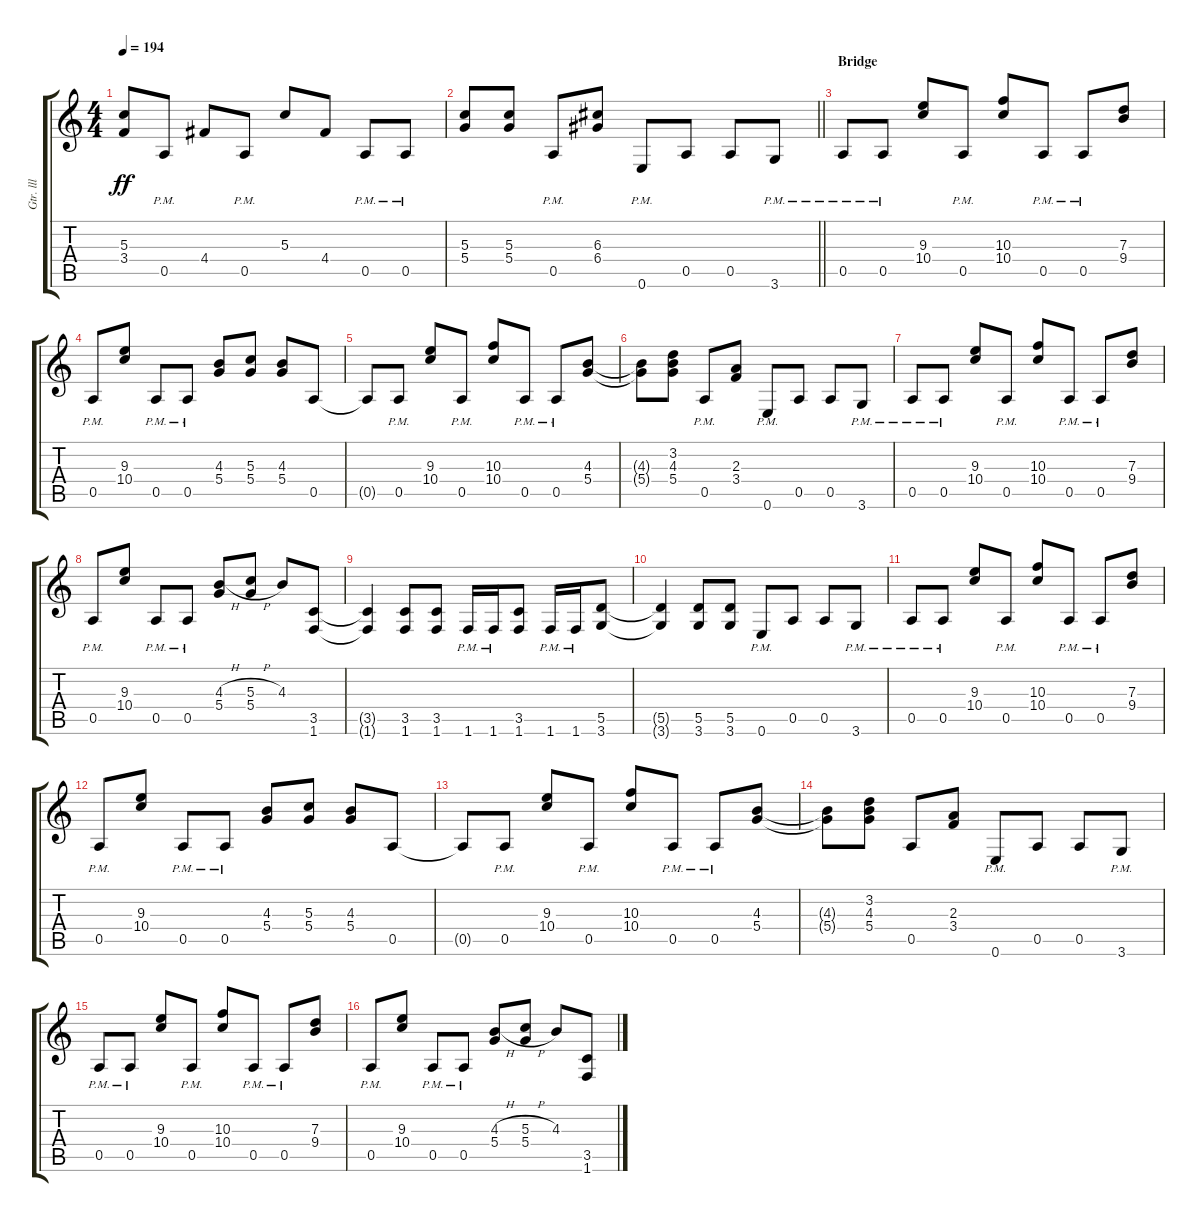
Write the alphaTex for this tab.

\track ("Gtr. lll" "Gtr. lll") {instrument distortionguitar}
\staff {score tabs}
\tuning (E4 B3 G3 D3 A2 E2) {hide}
\ts (4 4)
\tempo 194
\clef g2
\ks c
(5.3{t} 3.4{t}).8{dy ff} 0.5{pm}.8 4.4.8 0.5{pm}.8 5.3.8 4.4.8 0.5{pm}.8 0.5{pm}.8 |
\barLineRight lightlight
(5.3 5.4).8 (5.3 5.4).8 0.5{pm}.8 (6.3 6.4).8 0.6{pm}.8 0.5.8 0.5.8 3.6{pm}.8 |
\section ("" "Bridge")
0.5{pm}.8 0.5{pm}.8 (9.3 10.4).8 0.5{pm}.8 (10.3 10.4).8 0.5{pm}.8 0.5{pm}.8 (7.3 9.4).8 |
0.5{pm}.8 (9.3 10.4).8 0.5{pm}.8 0.5{pm}.8 (4.3 5.4).8 (5.3 5.4).8 (4.3 5.4).8 0.5.8 |
0.5{t}.8 0.5{pm}.8 (9.3 10.4).8 0.5{pm}.8 (10.3 10.4).8 0.5{pm}.8 0.5{pm}.8 (4.3 5.4).8 |
(4.3{t} 5.4{t}).8 (3.2 4.3 5.4).8 0.5{pm}.8 (2.3 3.4).8 0.6{pm}.8 0.5.8 0.5.8 3.6{pm}.8 |
0.5{pm}.8 0.5{pm}.8 (9.3 10.4).8 0.5{pm}.8 (10.3 10.4).8 0.5{pm}.8 0.5{pm}.8 (7.3 9.4).8 |
0.5{pm}.8 (9.3 10.4).8 0.5{pm}.8 0.5{pm}.8 (4.3{h} 5.4).8 (5.3{h} 5.4).8 4.3.8 (3.5 1.6).8 |
(3.5{t} 1.6{t}).4 (3.5 1.6).8 (3.5 1.6).8 1.6{pm}.16 1.6{pm}.16 (3.5 1.6).8 1.6{pm}.16 1.6{pm}.16 (5.5 3.6).8 |
(5.5{t} 3.6{t}).4 (5.5 3.6).8 (5.5 3.6).8 0.6{pm}.8 0.5.8 0.5.8 3.6{pm}.8 |
0.5{pm}.8 0.5{pm}.8 (9.3 10.4).8 0.5{pm}.8 (10.3 10.4).8 0.5{pm}.8 0.5{pm}.8 (7.3 9.4).8 |
0.5{pm}.8 (9.3 10.4).8 0.5{pm}.8 0.5{pm}.8 (4.3 5.4).8 (5.3 5.4).8 (4.3 5.4).8 0.5.8 |
0.5{t}.8 0.5{pm}.8 (9.3 10.4).8 0.5{pm}.8 (10.3 10.4).8 0.5{pm}.8 0.5{pm}.8 (4.3 5.4).8 |
(4.3{t} 5.4{t}).8 (3.2 4.3 5.4).8 0.5.8 (2.3 3.4).8 0.6{pm}.8 0.5.8 0.5.8 3.6{pm}.8 |
0.5{pm}.8 0.5{pm}.8 (9.3 10.4).8 0.5{pm}.8 (10.3 10.4).8 0.5{pm}.8 0.5{pm}.8 (7.3 9.4).8 |
0.5{pm}.8 (9.3 10.4).8 0.5{pm}.8 0.5{pm}.8 (4.3{h} 5.4).8 (5.3{h} 5.4).8 4.3.8 (3.5 1.6).8
